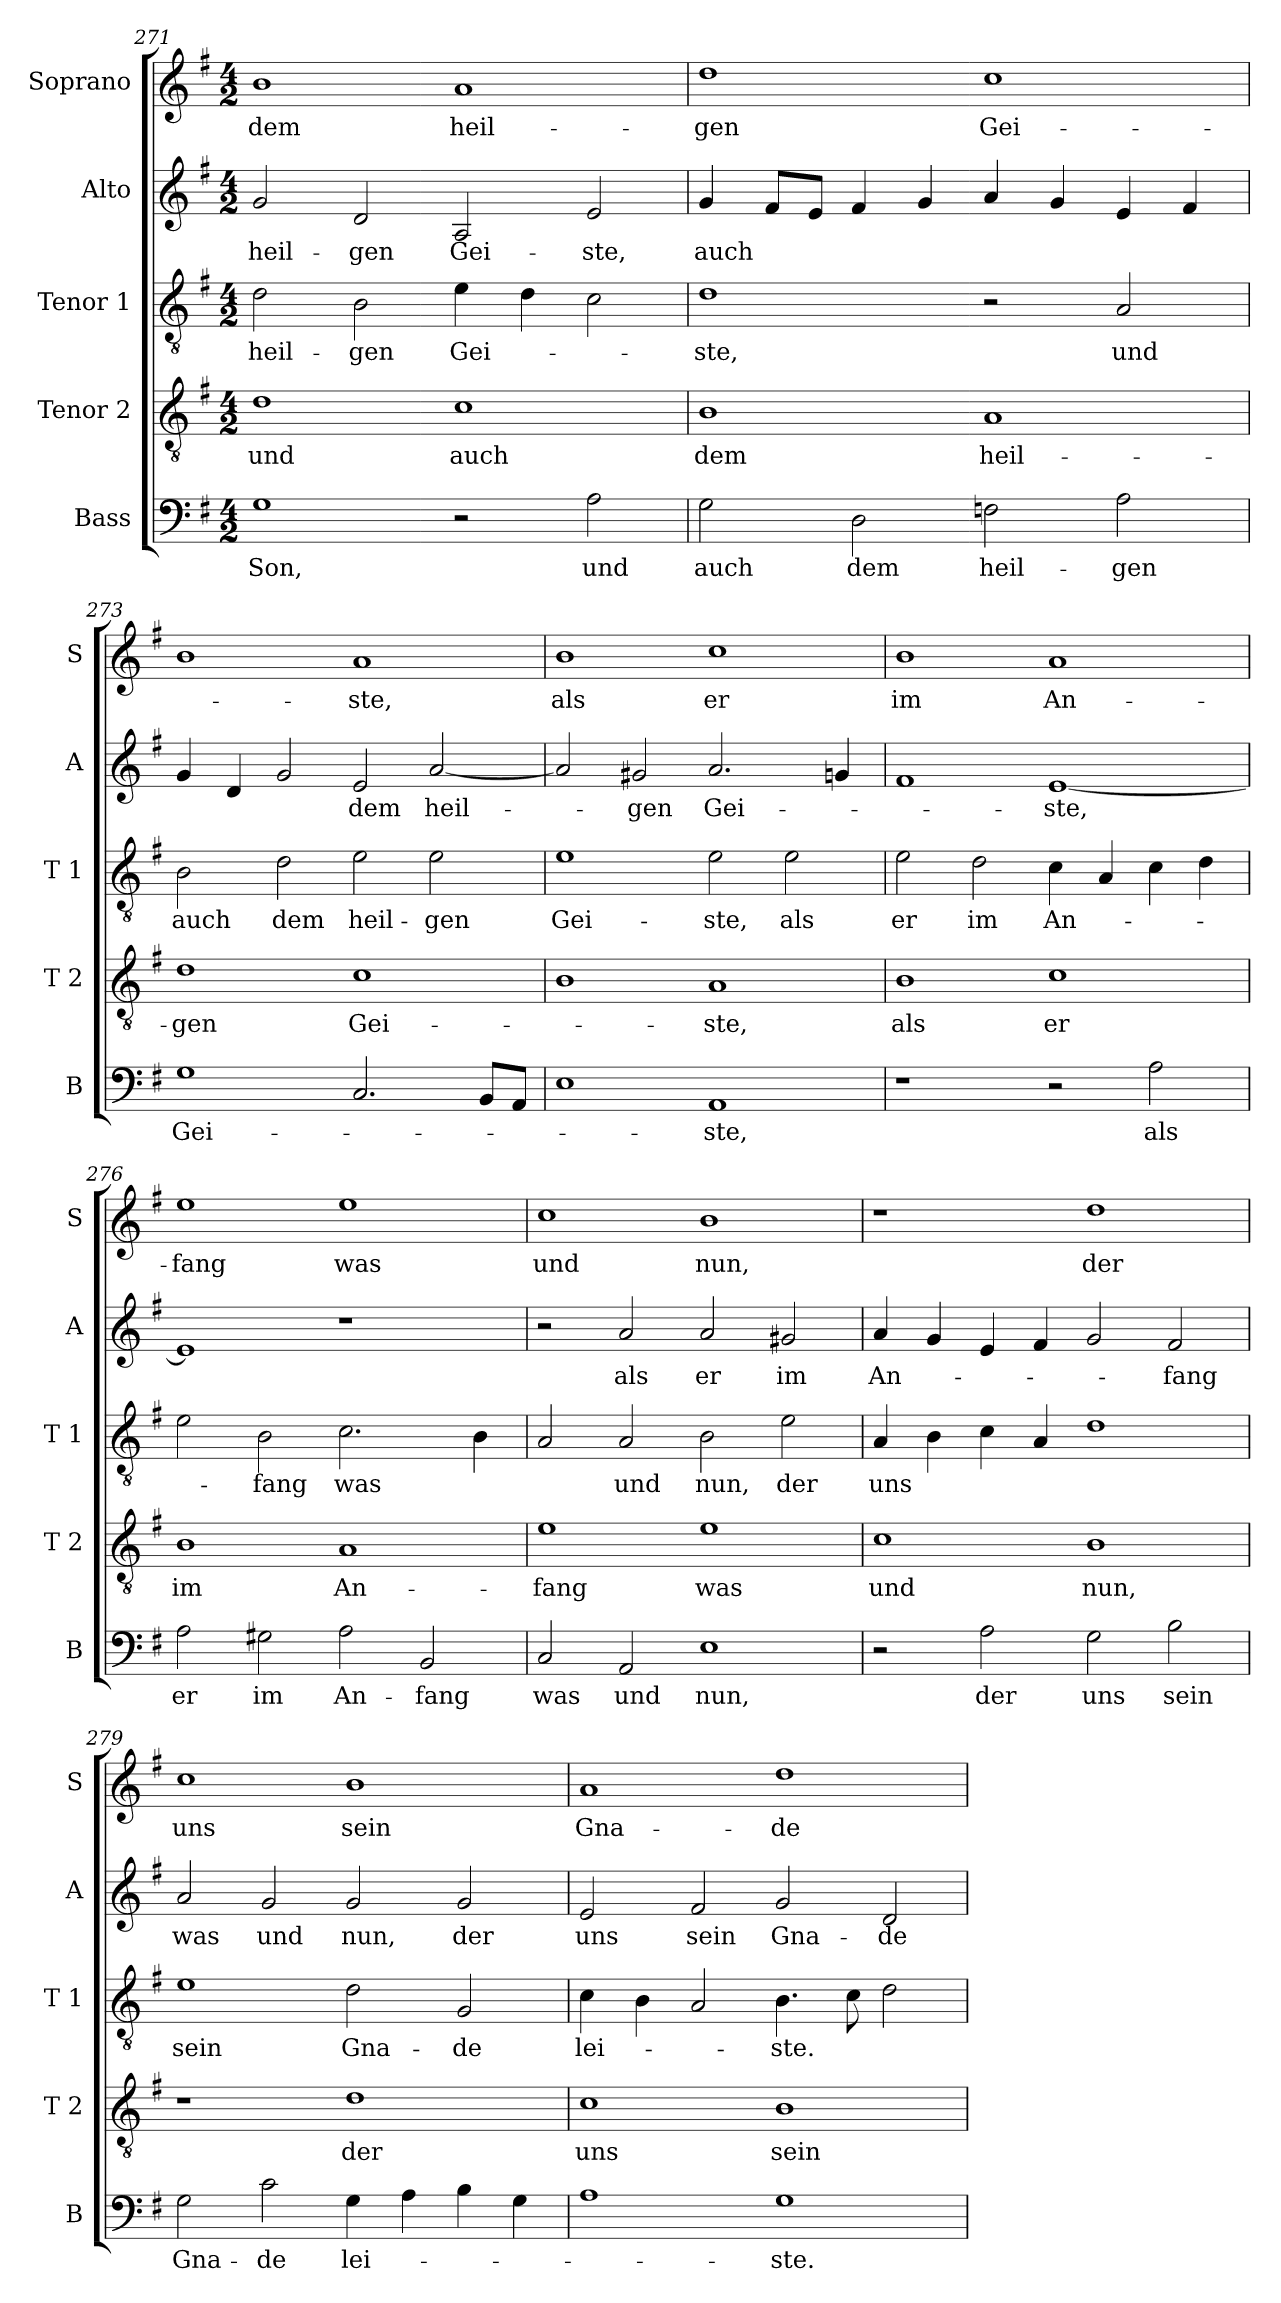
**kern	**text	**kern	**text	**kern	**text	**kern	**text	**kern	**text
*part5	*part5	*part4	*part4	*part3	*part3	*part2	*part2	*part1	*part1
*staff5	*staff5	*staff4	*staff4	*staff3	*staff3	*staff2	*staff2	*staff1	*staff1
*I"Bass	*	*I"Tenor 2	*	*I"Tenor 1	*	*I"Alto	*	*I"Soprano	*
*I'B	*	*I'T 2	*	*I'T 1	*	*I'A	*	*I'S	*
*clefF4	*	*clefGv2	*	*clefGv2	*	*clefG2	*	*clefG2	*
*k[f#]	*	*k[f#]	*	*k[f#]	*	*k[f#]	*	*k[f#]	*
*G:	*	*G:	*	*G:	*	*G:	*	*G:	*
*M4/2	*	*M4/2	*	*M4/2	*	*M4/2	*	*M4/2	*
=271	=271	=271	=271	=271	=271	=271	=271	=271	=271
!	!LO:LY:b	!	!LO:LY:b	!	!LO:LY:b	!	!LO:LY:b	!	!LO:LY:b
1G	Son,	1d	und	2d\	heil-	2g/	heil-	1b	dem
!	!	!	!	!	!LO:LY:b	!	!LO:LY:b	!	!
.	.	.	.	2B\	-gen	2d/	-gen	.	.
!	!	!	!LO:LY:b	!	!LO:LY:b	!	!LO:LY:b	!	!LO:LY:b
2r	.	1c	auch	4e\	Gei-	2A/	Gei-	1a	heil-
.	.	.	.	4d\	.	.	.	.	.
!	!LO:LY:b	!	!	!	!	!	!LO:LY:b	!	!
2A\	und	.	.	2c\	.	2e/	-ste,	.	.
=272	=272	=272	=272	=272	=272	=272	=272	=272	=272
!	!LO:LY:b	!	!LO:LY:b	!	!LO:LY:b	!	!LO:LY:b	!	!LO:LY:b
2G\	auch	1B	dem	1d	-ste,	4g/	auch	1dd	-gen
.	.	.	.	.	.	8f#/L	.	.	.
.	.	.	.	.	.	8e/J	.	.	.
!	!LO:LY:b	!	!	!	!	!	!	!	!
2D\	dem	.	.	.	.	4f#/	.	.	.
.	.	.	.	.	.	4g/	.	.	.
!	!LO:LY:b	!	!LO:LY:b	!	!	!	!	!	!LO:LY:b
2Fn\	heil-	1A	heil-	2r	.	4a/	.	1cc	Gei-
.	.	.	.	.	.	4g/	.	.	.
!	!LO:LY:b	!	!	!	!LO:LY:b	!	!	!	!
2A\	-gen	.	.	2A/	und	4e/	.	.	.
.	.	.	.	.	.	4f#/	.	.	.
!!LO:LB:g=z
=273	=273	=273	=273	=273	=273	=273	=273	=273	=273
!	!LO:LY:b	!	!LO:LY:b	!	!LO:LY:b	!	!	!	!
1G	Gei-	1d	-gen	2B\	auch	4g/	.	1b	.
.	.	.	.	.	.	4d/	.	.	.
!	!	!	!	!	!LO:LY:b	!	!	!	!
.	.	.	.	2d\	dem	2g/	.	.	.
!	!	!	!LO:LY:b	!	!LO:LY:b	!	!LO:LY:b	!	!LO:LY:b
2.C/	.	1c	Gei-	2e\	heil-	2e/	dem	1a	-ste,
!	!	!	!	!	!LO:LY:b	!	!LO:LY:b	!	!
.	.	.	.	2e\	-gen	[2a/	heil-	.	.
8BB/L	.	.	.	.	.	.	.	.	.
8AA/J	.	.	.	.	.	.	.	.	.
=274	=274	=274	=274	=274	=274	=274	=274	=274	=274
!	!	!	!	!	!LO:LY:b	!	!	!	!LO:LY:b
1E	.	1B	.	1e	Gei-	2a/]	.	1b	als
!	!	!	!	!	!	!	!LO:LY:b	!	!
.	.	.	.	.	.	2g#X/	-gen	.	.
!	!LO:LY:b	!	!LO:LY:b	!	!LO:LY:b	!	!LO:LY:b	!	!LO:LY:b
1AA	-ste,	1A	-ste,	2e\	-ste,	2.a/	Gei-	1cc	er
!	!	!	!	!	!LO:LY:b	!	!	!	!
.	.	.	.	2e\	als	.	.	.	.
.	.	.	.	.	.	4gn/	.	.	.
=275	=275	=275	=275	=275	=275	=275	=275	=275	=275
!	!	!	!LO:LY:b	!	!LO:LY:b	!	!	!	!LO:LY:b
1r	.	1B	als	2e\	er	1f#	.	1b	im
!	!	!	!	!	!LO:LY:b	!	!	!	!
.	.	.	.	2d\	im	.	.	.	.
!	!	!	!LO:LY:b	!	!LO:LY:b	!	!LO:LY:b	!	!LO:LY:b
2r	.	1c	er	4c\	An-	[1e	-ste,	1a	An-
.	.	.	.	4A/	.	.	.	.	.
!	!LO:LY:b	!	!	!	!	!	!	!	!
2A\	als	.	.	4c\	.	.	.	.	.
.	.	.	.	4d\	.	.	.	.	.
=276	=276	=276	=276	=276	=276	=276	=276	=276	=276
!	!LO:LY:b	!	!LO:LY:b	!	!	!	!	!	!LO:LY:b
2A\	er	1B	im	2e\	.	1e]	.	1ee	-fang
!	!LO:LY:b	!	!	!	!LO:LY:b	!	!	!	!
2G#X\	im	.	.	2B\	-fang	.	.	.	.
!	!LO:LY:b	!	!LO:LY:b	!	!LO:LY:b	!	!	!	!LO:LY:b
2A\	An-	1A	An-	2.c\	was	1r	.	1ee	was
!	!LO:LY:b	!	!	!	!	!	!	!	!
2BB/	-fang	.	.	.	.	.	.	.	.
.	.	.	.	4B\	.	.	.	.	.
!!LO:LB:g=z
=277	=277	=277	=277	=277	=277	=277	=277	=277	=277
!	!LO:LY:b	!	!LO:LY:b	!	!	!	!	!	!LO:LY:b
2C/	was	1e	-fang	2A/	.	2r	.	1cc	und
!	!LO:LY:b	!	!	!	!LO:LY:b	!	!LO:LY:b	!	!
2AA/	und	.	.	2A/	und	2a/	als	.	.
!	!LO:LY:b	!	!LO:LY:b	!	!LO:LY:b	!	!LO:LY:b	!	!LO:LY:b
1E	nun,	1e	was	2B\	nun,	2a/	er	1b	nun,
!	!	!	!	!	!LO:LY:b	!	!LO:LY:b	!	!
.	.	.	.	2e\	der	2g#X/	im	.	.
=278	=278	=278	=278	=278	=278	=278	=278	=278	=278
!	!	!	!LO:LY:b	!	!LO:LY:b	!	!LO:LY:b	!	!
2r	.	1c	und	4A/	uns	4a/	An-	1r	.
.	.	.	.	4B\	.	4g/	.	.	.
!	!LO:LY:b	!	!	!	!	!	!	!	!
2A\	der	.	.	4c\	.	4e/	.	.	.
.	.	.	.	4A/	.	4f#/	.	.	.
!	!LO:LY:b	!	!LO:LY:b	!	!	!	!	!	!LO:LY:b
2G\	uns	1B	nun,	1d	.	2g/	.	1dd	der
!	!LO:LY:b	!	!	!	!	!	!LO:LY:b	!	!
2B\	sein	.	.	.	.	2f#/	-fang	.	.
=279	=279	=279	=279	=279	=279	=279	=279	=279	=279
!	!LO:LY:b	!	!	!	!LO:LY:b	!	!LO:LY:b	!	!LO:LY:b
2G\	Gna-	1r	.	1e	sein	2a/	was	1cc	uns
!	!LO:LY:b	!	!	!	!	!	!LO:LY:b	!	!
2c\	-de	.	.	.	.	2g/	und	.	.
!	!LO:LY:b	!	!LO:LY:b	!	!LO:LY:b	!	!LO:LY:b	!	!LO:LY:b
4G\	lei-	1d	der	2d\	Gna-	2g/	nun,	1b	sein
4A\	.	.	.	.	.	.	.	.	.
!	!	!	!	!	!LO:LY:b	!	!LO:LY:b	!	!
4B\	.	.	.	2G/	-de	2g/	der	.	.
4G\	.	.	.	.	.	.	.	.	.
=280	=280	=280	=280	=280	=280	=280	=280	=280	=280
!	!	!	!LO:LY:b	!	!LO:LY:b	!	!LO:LY:b	!	!LO:LY:b
1A	.	1c	uns	4c\	lei-	2e/	uns	1a	Gna-
.	.	.	.	4B\	.	.	.	.	.
!	!	!	!	!	!	!	!LO:LY:b	!	!
.	.	.	.	2A/	.	2f#/	sein	.	.
!	!LO:LY:b	!	!LO:LY:b	!	!LO:LY:b	!	!LO:LY:b	!	!LO:LY:b
1G	-ste.	1B	sein	4.B\	-ste.	2g/	Gna-	1dd	-de
.	.	.	.	8c\	.	.	.	.	.
!	!	!	!	!	!	!	!LO:LY:b	!	!
.	.	.	.	2d\	.	2d/	-de	.	.
=	=	=	=	=	=	=	=	=	=
*-	*-	*-	*-	*-	*-	*-	*-	*-	*-
